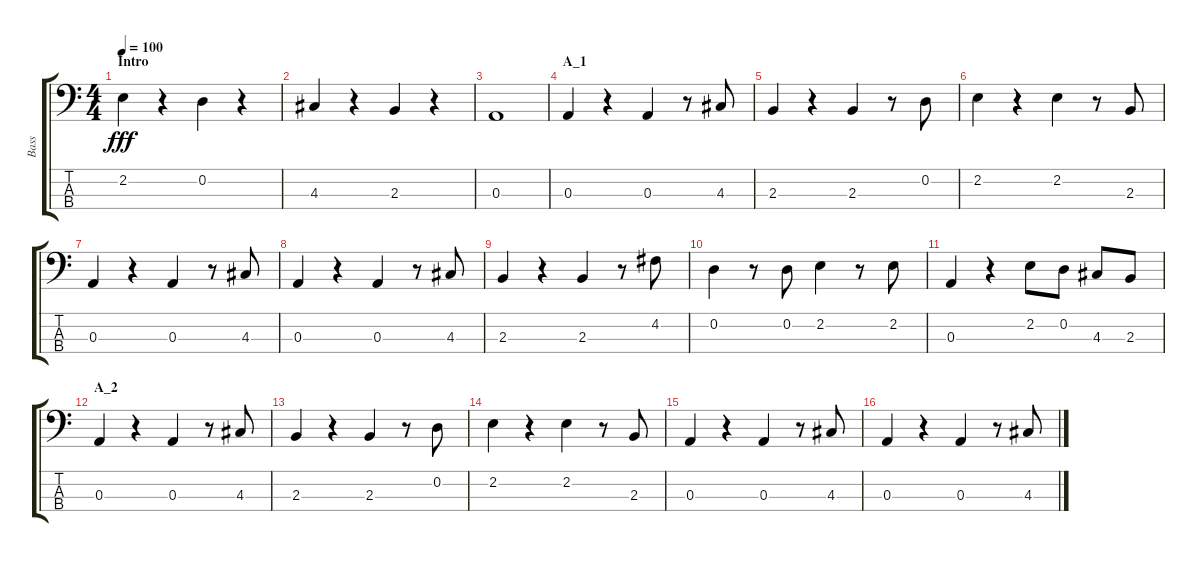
\track ("Bass" "Bass") {instrument acousticbass}
\staff {score tabs}
\tuning (G2 D2 A1 E1) {hide}
\ts (4 4)
\section ("" "Intro")
\tempo 100
\clef f4
\ks c
2.2.4{dy fff instrument acousticbass} r.4 0.2.4 r.4 |
4.3.4 r.4 2.3.4 r.4 |
0.3.1 |
\section ("" "A_1")
0.3.4 r.4 0.3.4 r.8 4.3.8 |
2.3.4 r.4 2.3.4 r.8 0.2.8 |
2.2.4 r.4 2.2.4 r.8 2.3.8 |
0.3.4 r.4 0.3.4 r.8 4.3.8 |
0.3.4 r.4 0.3.4 r.8 4.3.8 |
2.3.4 r.4 2.3.4 r.8 4.2.8 |
0.2.4 r.8 0.2.8 2.2.4 r.8 2.2.8 |
0.3.4 r.4 2.2.8 0.2.8 4.3.8 2.3.8 |
\section ("" "A_2")
0.3.4 r.4 0.3.4 r.8 4.3.8 |
2.3.4 r.4 2.3.4 r.8 0.2.8 |
2.2.4 r.4 2.2.4 r.8 2.3.8 |
0.3.4 r.4 0.3.4 r.8 4.3.8 |
0.3.4 r.4 0.3.4 r.8 4.3.8
